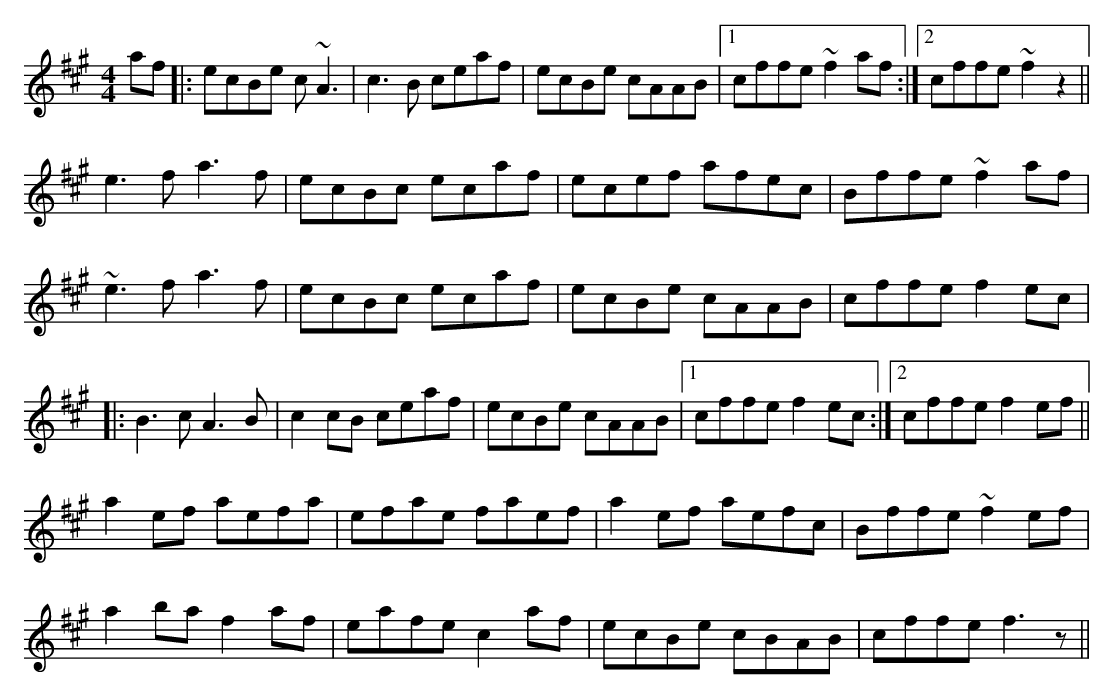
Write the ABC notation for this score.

X:1
M:4/4
K:A
af|:ecBe c ~A3|c3 B ceaf|ecBe cAAB|1 cffe ~f2 af:|2 cffe ~f2 z2||
e3 f a3f|ecBc ecaf|ecef afec|Bffe ~f2 af|
~e3 f a3 f|ecBc ecaf|ecBe cAAB|cffe f2 ec|
|:B3 c A3 B|c2 cB ceaf|ecBe cAAB|1 cffe f2 ec:|2 cffe f2 ef||
a2 ef aefa|efae faef|a2 ef aefc|Bffe ~f2 ef|
a2 ba f2 af|eafe c2 af|ecBe cBAB|cffe f3 z||
